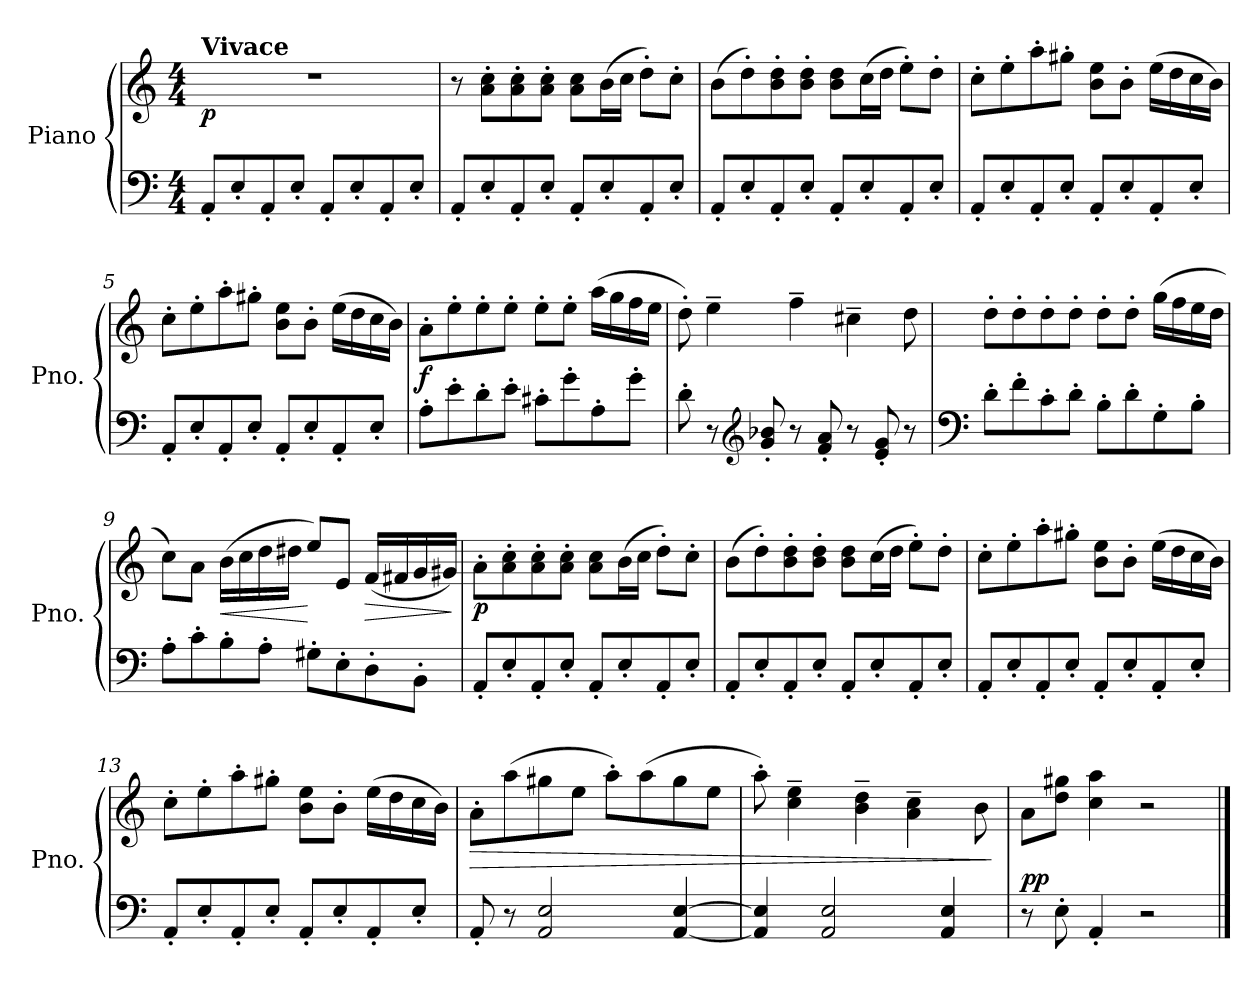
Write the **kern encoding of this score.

**kern	**kern	**dynam
*part1	*part1	*part1
*staff2	*staff1	*staff1/2
*I"Piano	*	*
*I'Pno.	*	*
*clefF4	*clefG2	*
*k[]	*k[]	*
*M4/4	*M4/4	*
=1	=1	=1
!	!LO:TX:a:B:t=Vivace	!
!	!	!LO:DY:b
8AA'/L	1r	p
8E'/	.	.
8AA'/	.	.
8E'/J	.	.
8AA'/L	.	.
8E'/	.	.
8AA'/	.	.
8E'/J	.	.
=2	=2	=2
8AA'/L	8r	.
8E'/	8a\' 8cc\'L	.
8AA'/	8a\' 8cc\'	.
8E'/J	8a\' 8cc\'J	.
8AA'/L	8a\ 8cc\L	.
8E'/	(16b\L	.
.	16cc\JJ	.
8AA'/	8dd'\L)	.
8E'/J	8cc'\J	.
=3	=3	=3
8AA'/L	(8b\L	.
8E'/	8dd'\)	.
8AA'/	8b\' 8dd\'	.
8E'/J	8b\' 8dd\'J	.
8AA'/L	8b\ 8dd\L	.
8E'/	(16cc\L	.
.	16dd\JJ	.
8AA'/	8ee'\L)	.
8E'/J	8dd'\J	.
!!LO:LB:g=z
=4	=4	=4
8AA'/L	8cc'\L	.
8E'/	8ee'\	.
8AA'/	8aa'\	.
8E'/J	8gg#X'\J	.
8AA'/L	8b\ 8ee\L	.
8E'/	8b'\J	.
8AA'/	(16ee\LL	.
.	16dd\	.
8E'/J	16cc\	.
.	16b\JJ)	.
=5	=5	=5
8AA'/L	8cc'\L	.
8E'/	8ee'\	.
8AA'/	8aa'\	.
8E'/J	8gg#X'\J	.
8AA'/L	8b\ 8ee\L	.
8E'/	8b'\J	.
8AA'/	(16ee\LL	.
.	16dd\	.
8E'/J	16cc\	.
.	16b\JJ)	.
=6	=6	=6
!	!	!LO:DY:b
8A'\L	8a'\L	f
8e'\	8ee'\	.
8d'\	8ee'\	.
8e'\J	8ee'\J	.
8c#X'\L	8ee'\L	.
8g'\	8ee'\J	.
8A'\	(16aa\LL	.
.	16gg\	.
8g'\J	16ff\	.
.	16ee\JJ	.
!!LO:LB:g=z
=7	=7	=7
8d'\	8dd'\)	.
8r	4ee~\	.
*clefG2	*	*
8g/' 8b-X/'	.	.
8r	4ff~\	.
8f/' 8a/'	.	.
8r	4cc#X~\	.
8e/' 8g/'	.	.
8r	8dd\	.
=8	=8	=8
*clefF4	*	*
8d'\L	8dd'\L	.
8f'\	8dd'\	.
8c'\	8dd'\	.
8d'\J	8dd'\J	.
8B'\L	8dd'\L	.
8d'\	8dd'\J	.
8G'\	(16gg\LL	.
.	16ff\	.
8B'\J	16ee\	.
.	16dd\JJ	.
=9	=9	=9
8A'\L	8cc\L)	.
8c'\	8a\J	.
!	!	!LO:HP:b
8B'\	(16b\LL	<
.	16cc\	.
8A'\J	16dd\	.
.	16dd#X\JJ	.
8G#X'\L	8ee/L)	[
8E'\	8e/J	.
!	!	!LO:HP:b
8D'\	(16f/LL	>
.	16f#X/	.
8BB'\J	16g/	.
.	16g#X/JJ)	.
.	.	]
!!LO:LB:g=z
=10	=10	=10
!	!	!LO:DY:b
8AA'/L	8a'\L	p
8E'/	8a\' 8cc\'	.
8AA'/	8a\' 8cc\'	.
8E'/J	8a\' 8cc\'J	.
8AA'/L	8a\ 8cc\L	.
8E'/	(16b\L	.
.	16cc\JJ	.
8AA'/	8dd'\L)	.
8E'/J	8cc'\J	.
=11	=11	=11
8AA'/L	(8b\L	.
8E'/	8dd'\)	.
8AA'/	8b\' 8dd\'	.
8E'/J	8b\' 8dd\'J	.
8AA'/L	8b\ 8dd\L	.
8E'/	(16cc\L	.
.	16dd\JJ	.
8AA'/	8ee'\L)	.
8E'/J	8dd'\J	.
=12	=12	=12
8AA'/L	8cc'\L	.
8E'/	8ee'\	.
8AA'/	8aa'\	.
8E'/J	8gg#X'\J	.
8AA'/L	8b\ 8ee\L	.
8E'/	8b'\J	.
8AA'/	(16ee\LL	.
.	16dd\	.
8E'/J	16cc\	.
.	16b\JJ)	.
!!LO:LB:g=z
=13	=13	=13
8AA'/L	8cc'\L	.
8E'/	8ee'\	.
8AA'/	8aa'\	.
8E'/J	8gg#X'\J	.
8AA'/L	8b\ 8ee\L	.
8E'/	8b'\J	.
8AA'/	(16ee\LL	.
.	16dd\	.
8E'/J	16cc\	.
.	16b\JJ)	.
=14	=14	=14
!	!	!LO:HP:b
8AA'/	8a'\L	>
8r	(8aa\	.
2AA/ 2E/	8gg#X\	.
.	8ee\J	.
.	8aa'\L)	.
.	(8aa\	.
[4AA/ [4E/	8gg#\	.
.	8ee\J	.
=15	=15	=15
4AA/] 4E/]	8aa'\)	.
.	4cc\~ 4ee\~	.
2AA/ 2E/	.	.
.	4b\~ 4dd\~	.
.	4a\~ 4cc\~	.
4AA/ 4E/	.	.
.	8b\	.
.	.	]
=16	=16	=16
!	!	!LO:DY:a=2
8r	8a\L	pp
8E'\	8dd\ 8gg#X\J	.
4AA'/	4cc\ 4aa\	.
2r	2r	.
==	==	==
*-	*-	*-
